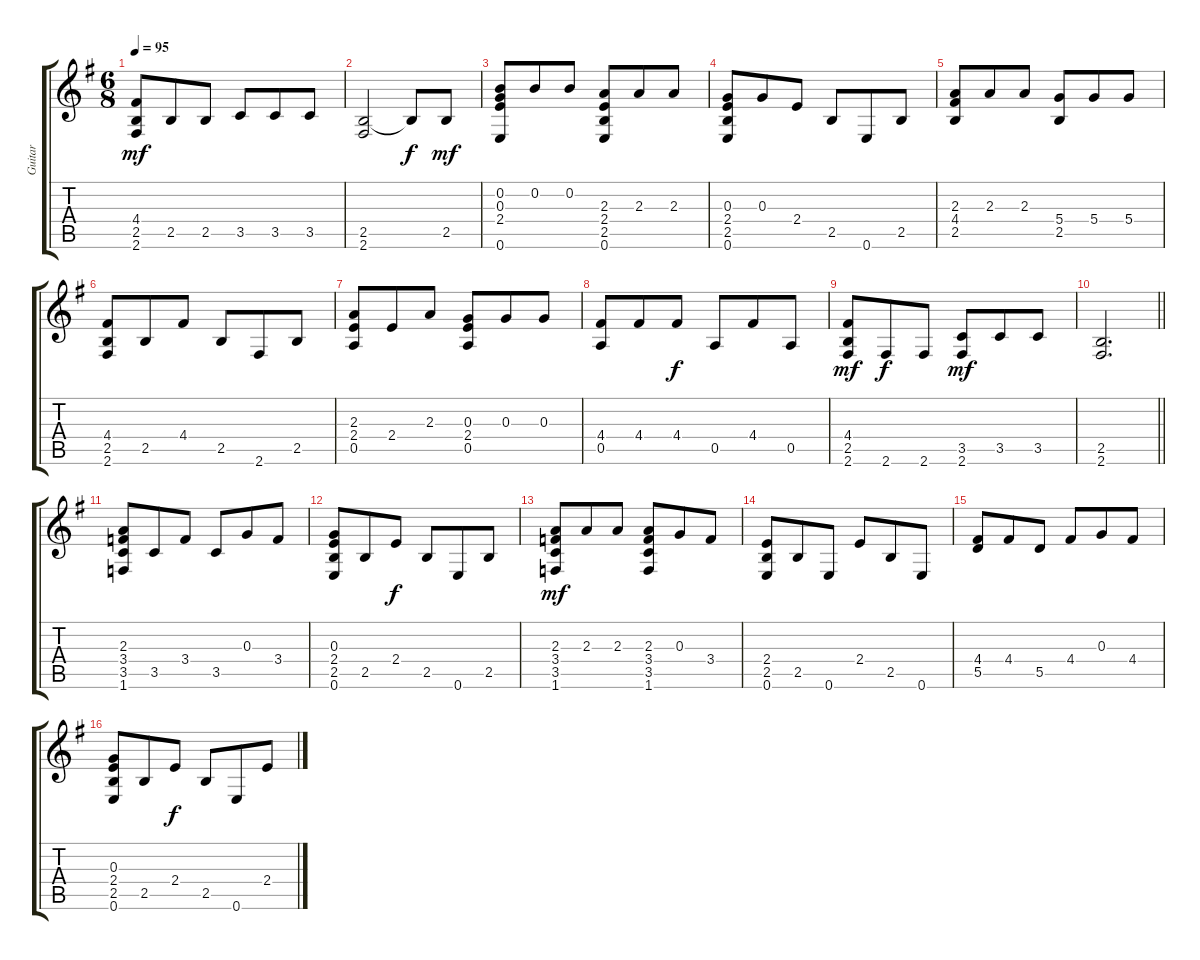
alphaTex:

\track ("Guitar" "Guitar") {instrument acousticguitarsteel}
\staff {score tabs}
\tuning (E4 B3 G3 D3 A2 E2) {hide}
\ts (6 8)
\tempo 95
\clef g2
\ks eminor
(4.4 2.5 2.6).8{dy mf} 2.5.8 2.5.8 3.5.8 3.5.8 3.5.8 |
(2.5 2.6).2 2.5{t}.8{dy f} 2.5.8{dy mf} |
(0.2 0.3 2.4 0.6).8 0.2.8 0.2.8 (2.3 2.4 2.5 0.6).8 2.3.8 2.3.8 |
(0.3 2.4 2.5 0.6).8 0.3.8 2.4.8 2.5.8 0.6.8 2.5.8 |
(2.3 4.4 2.5).8 2.3.8 2.3.8 (5.4 2.5).8 5.4.8 5.4.8 |
(4.4 2.5 2.6).8 2.5.8 4.4.8 2.5.8 2.6.8 2.5.8 |
(2.3 2.4 0.5).8 2.4.8 2.3.8 (0.3 2.4 0.5).8 0.3.8 0.3.8 |
(4.4 0.5).8 4.4.8 4.4.8{dy f} 0.5.8 4.4.8 0.5.8 |
(4.4 2.5 2.6).8{dy mf} 2.6.8{dy f} 2.6.8 (3.5 2.6).8{dy mf} 3.5.8 3.5.8 |
\barLineRight lightlight
(2.5 2.6).2{d} |
(2.3 3.4 3.5 1.6).8 3.5.8 3.4.8 3.5.8 0.3.8 3.4.8 |
(0.3 2.4 2.5 0.6).8 2.5.8 2.4.8{dy f} 2.5.8 0.6.8 2.5.8 |
(2.3 3.4 3.5 1.6).8{dy mf} 2.3.8 2.3.8 (2.3 3.4 3.5 1.6).8 0.3.8 3.4.8 |
(2.4 2.5 0.6).8 2.5.8 0.6.8 2.4.8 2.5.8 0.6.8 |
(4.4 5.5).8 4.4.8 5.5.8 4.4.8 0.3.8 4.4.8 |
(0.3 2.4 2.5 0.6).8 2.5.8 2.4.8{dy f} 2.5.8 0.6.8 2.4.8
